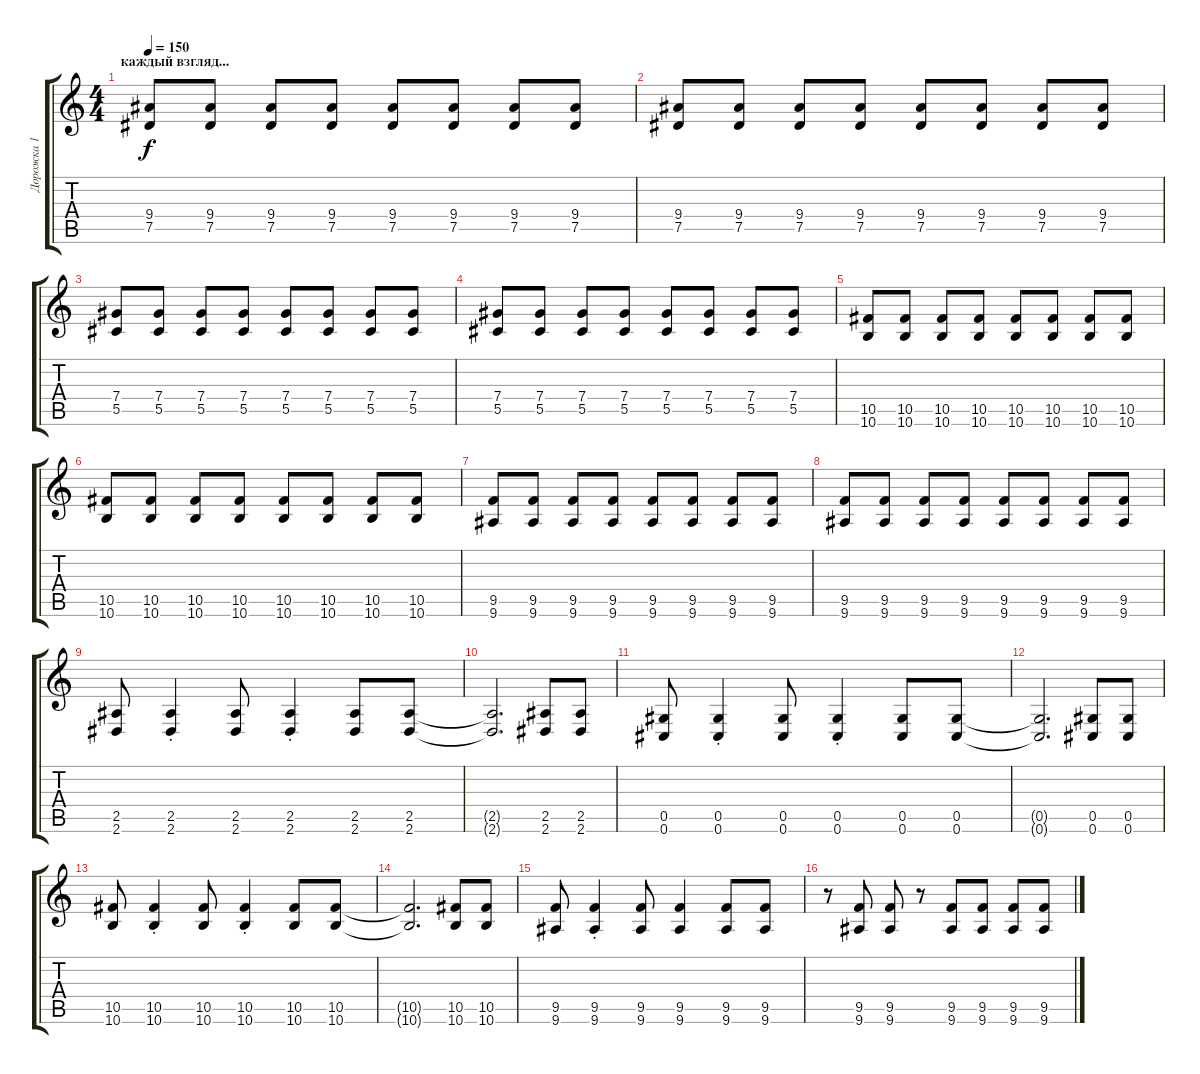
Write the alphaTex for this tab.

\track ("Дорожка 1" "Дорожка 1") {instrument overdrivenguitar}
\staff {score tabs}
\tuning (Eb4 Bb3 Gb3 Db3 Ab2 Db2) {hide}
\ts (4 4)
\section ("" "каждый взгляд...")
\tempo 150
\clef g2
\ks c
(9.4 7.5).8{dy f} (9.4 7.5).8 (9.4 7.5).8 (9.4 7.5).8 (9.4 7.5).8 (9.4 7.5).8 (9.4 7.5).8 (9.4 7.5).8 |
(9.4 7.5).8 (9.4 7.5).8 (9.4 7.5).8 (9.4 7.5).8 (9.4 7.5).8 (9.4 7.5).8 (9.4 7.5).8 (9.4 7.5).8 |
(7.4 5.5).8 (7.4 5.5).8 (7.4 5.5).8 (7.4 5.5).8 (7.4 5.5).8 (7.4 5.5).8 (7.4 5.5).8 (7.4 5.5).8 |
(7.4 5.5).8 (7.4 5.5).8 (7.4 5.5).8 (7.4 5.5).8 (7.4 5.5).8 (7.4 5.5).8 (7.4 5.5).8 (7.4 5.5).8 |
(10.5 10.6).8 (10.5 10.6).8 (10.5 10.6).8 (10.5 10.6).8 (10.5 10.6).8 (10.5 10.6).8 (10.5 10.6).8 (10.5 10.6).8 |
(10.5 10.6).8 (10.5 10.6).8 (10.5 10.6).8 (10.5 10.6).8 (10.5 10.6).8 (10.5 10.6).8 (10.5 10.6).8 (10.5 10.6).8 |
(9.5 9.6).8 (9.5 9.6).8 (9.5 9.6).8 (9.5 9.6).8 (9.5 9.6).8 (9.5 9.6).8 (9.5 9.6).8 (9.5 9.6).8 |
(9.5 9.6).8 (9.5 9.6).8 (9.5 9.6).8 (9.5 9.6).8 (9.5 9.6).8 (9.5 9.6).8 (9.5 9.6).8 (9.5 9.6).8 |
(2.5 2.6).8 (2.5{st} 2.6{st}).4 (2.5 2.6).8 (2.5{st} 2.6{st}).4 (2.5 2.6).8 (2.5 2.6).8 |
(2.5{t} 2.6{t}).2{d} (2.5 2.6).8 (2.5 2.6).8 |
(0.5 0.6).8 (0.5{st} 0.6{st}).4 (0.5 0.6).8 (0.5{st} 0.6{st}).4 (0.5 0.6).8 (0.5 0.6).8 |
(0.5{t} 0.6{t}).2{d} (0.5 0.6).8 (0.5 0.6).8 |
(10.5 10.6).8 (10.5{st} 10.6{st}).4 (10.5 10.6).8 (10.5{st} 10.6{st}).4 (10.5 10.6).8 (10.5 10.6).8 |
(10.5{t} 10.6{t}).2{d} (10.5 10.6).8 (10.5 10.6).8 |
(9.5 9.6).8 (9.5{st} 9.6{st}).4 (9.5 9.6).8 (9.5 9.6).4 (9.5 9.6).8 (9.5 9.6).8 |
r.8 (9.5 9.6).8 (9.5 9.6).8 r.8 (9.5 9.6).8 (9.5 9.6).8 (9.5 9.6).8 (9.5 9.6).8
